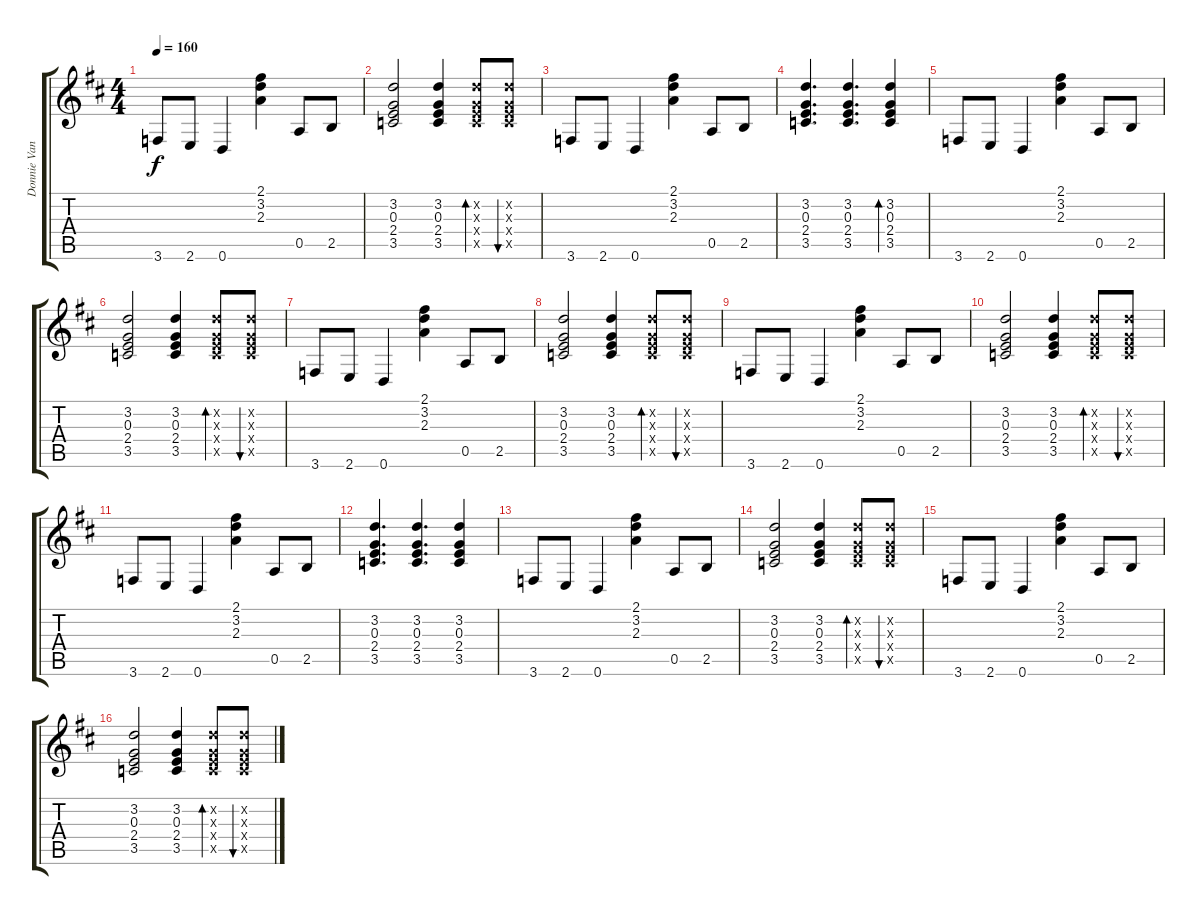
\track ("Donnie Van Zant Guitar" "Donnie Van") {instrument electricguitarclean}
\staff {score tabs}
\tuning (E4 B3 G3 D3 A2 D2) {hide}
\ts (4 4)
\tempo 160
\clef g2
\ks d
3.6.8{dy f} 2.6.8 0.6.4 (2.1 3.2 2.3).4 0.5.8 2.5.8 |
(3.2 0.3 2.4 3.5).2 (3.2 0.3 2.4 3.5).4 (3.2{x} 0.3{x} 2.4{x} 3.5{x}).8{bd 60} (3.2{x} 0.3{x} 2.4{x} 3.5{x}).8{bu 60} |
3.6.8 2.6.8 0.6.4 (2.1 3.2 2.3).4 0.5.8 2.5.8 |
(3.2 0.3 2.4 3.5).4{d} (3.2 0.3 2.4 3.5).4{d} (3.2 0.3 2.4 3.5).4{bd 60} |
3.6.8 2.6.8 0.6.4 (2.1 3.2 2.3).4 0.5.8 2.5.8 |
(3.2 0.3 2.4 3.5).2 (3.2 0.3 2.4 3.5).4 (3.2{x} 0.3{x} 2.4{x} 3.5{x}).8{bd 60} (3.2{x} 0.3{x} 2.4{x} 3.5{x}).8{bu 60} |
3.6.8 2.6.8 0.6.4 (2.1 3.2 2.3).4 0.5.8 2.5.8 |
(3.2 0.3 2.4 3.5).2 (3.2 0.3 2.4 3.5).4 (3.2{x} 0.3{x} 2.4{x} 3.5{x}).8{bd 60} (3.2{x} 0.3{x} 2.4{x} 3.5{x}).8{bu 60} |
3.6.8 2.6.8 0.6.4 (2.1 3.2 2.3).4 0.5.8 2.5.8 |
(3.2 0.3 2.4 3.5).2 (3.2 0.3 2.4 3.5).4 (3.2{x} 0.3{x} 2.4{x} 3.5{x}).8{bd 60} (3.2{x} 0.3{x} 2.4{x} 3.5{x}).8{bu 60} |
3.6.8 2.6.8 0.6.4 (2.1 3.2 2.3).4 0.5.8 2.5.8 |
(3.2 0.3 2.4 3.5).4{d} (3.2 0.3 2.4 3.5).4{d} (3.2 0.3 2.4 3.5).4 |
3.6.8 2.6.8 0.6.4 (2.1 3.2 2.3).4 0.5.8 2.5.8 |
(3.2 0.3 2.4 3.5).2 (3.2 0.3 2.4 3.5).4 (3.2{x} 0.3{x} 2.4{x} 3.5{x}).8{bd 60} (3.2{x} 0.3{x} 2.4{x} 3.5{x}).8{bu 60} |
3.6.8 2.6.8 0.6.4 (2.1 3.2 2.3).4 0.5.8 2.5.8 |
(3.2 0.3 2.4 3.5).2 (3.2 0.3 2.4 3.5).4 (3.2{x} 0.3{x} 2.4{x} 3.5{x}).8{bd 60} (3.2{x} 0.3{x} 2.4{x} 3.5{x}).8{bu 60}
